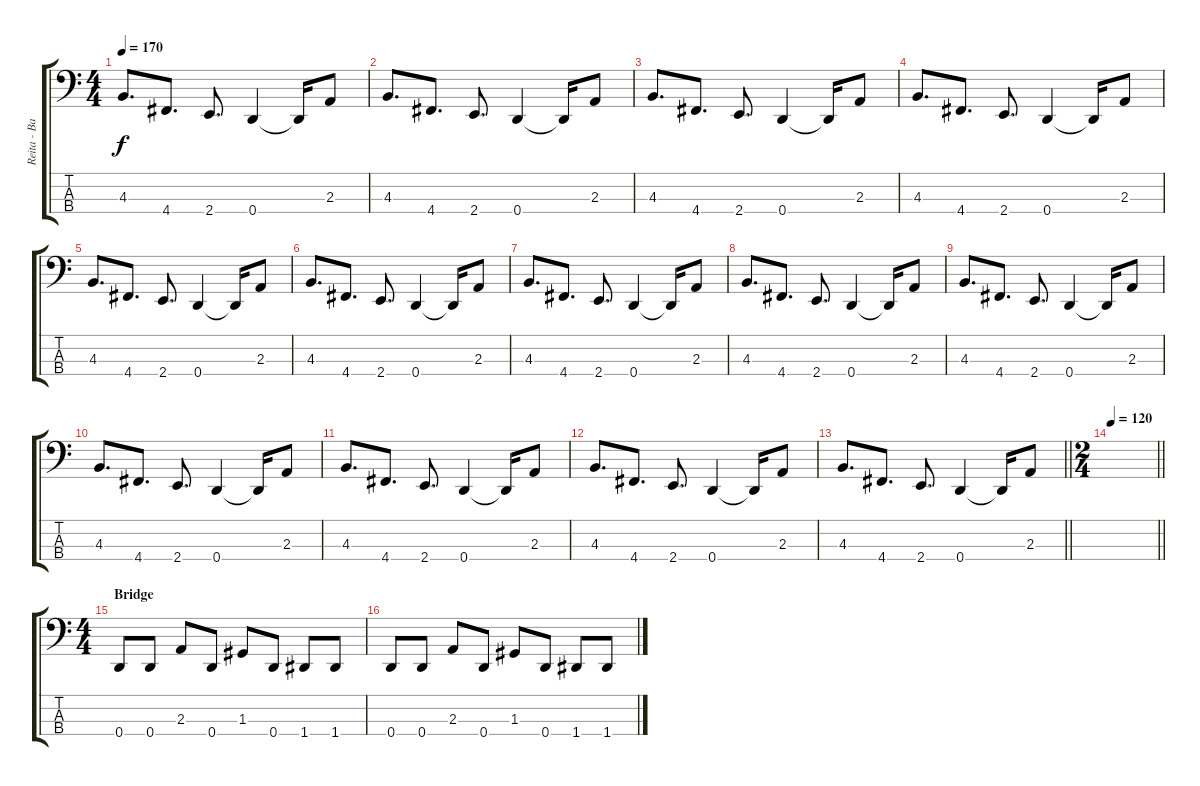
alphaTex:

\track ("Reita - Bass " "Reita - Ba") {instrument electricbasspick}
\staff {score tabs}
\tuning (F2 C2 G1 D1) {hide}
\ts (4 4)
\tempo 170
\clef f4
\ks c
4.3.8{d dy f} 4.4.8{d} 2.4.8{d} 0.4.4 0.4{t}.16 2.3.8 |
4.3.8{d} 4.4.8{d} 2.4.8{d} 0.4.4 0.4{t}.16 2.3.8 |
4.3.8{d} 4.4.8{d} 2.4.8{d} 0.4.4 0.4{t}.16 2.3.8 |
4.3.8{d} 4.4.8{d} 2.4.8{d} 0.4.4 0.4{t}.16 2.3.8 |
4.3.8{d} 4.4.8{d} 2.4.8{d} 0.4.4 0.4{t}.16 2.3.8 |
4.3.8{d} 4.4.8{d} 2.4.8{d} 0.4.4 0.4{t}.16 2.3.8 |
4.3.8{d} 4.4.8{d} 2.4.8{d} 0.4.4 0.4{t}.16 2.3.8 |
4.3.8{d} 4.4.8{d} 2.4.8{d} 0.4.4 0.4{t}.16 2.3.8 |
4.3.8{d} 4.4.8{d} 2.4.8{d} 0.4.4 0.4{t}.16 2.3.8 |
4.3.8{d} 4.4.8{d} 2.4.8{d} 0.4.4 0.4{t}.16 2.3.8 |
4.3.8{d} 4.4.8{d} 2.4.8{d} 0.4.4 0.4{t}.16 2.3.8 |
4.3.8{d} 4.4.8{d} 2.4.8{d} 0.4.4 0.4{t}.16 2.3.8 |
\barLineRight lightlight
4.3.8{d} 4.4.8{d} 2.4.8{d} 0.4.4 0.4{t}.16 2.3.8 |
\ts (2 4)
\tempo 120
\barLineRight lightlight
|
\ts (4 4)
\section ("" "Bridge")
0.4.8 0.4.8 2.3.8 0.4.8 1.3.8 0.4.8 1.4.8 1.4.8 |
0.4.8 0.4.8 2.3.8 0.4.8 1.3.8 0.4.8 1.4.8 1.4.8
